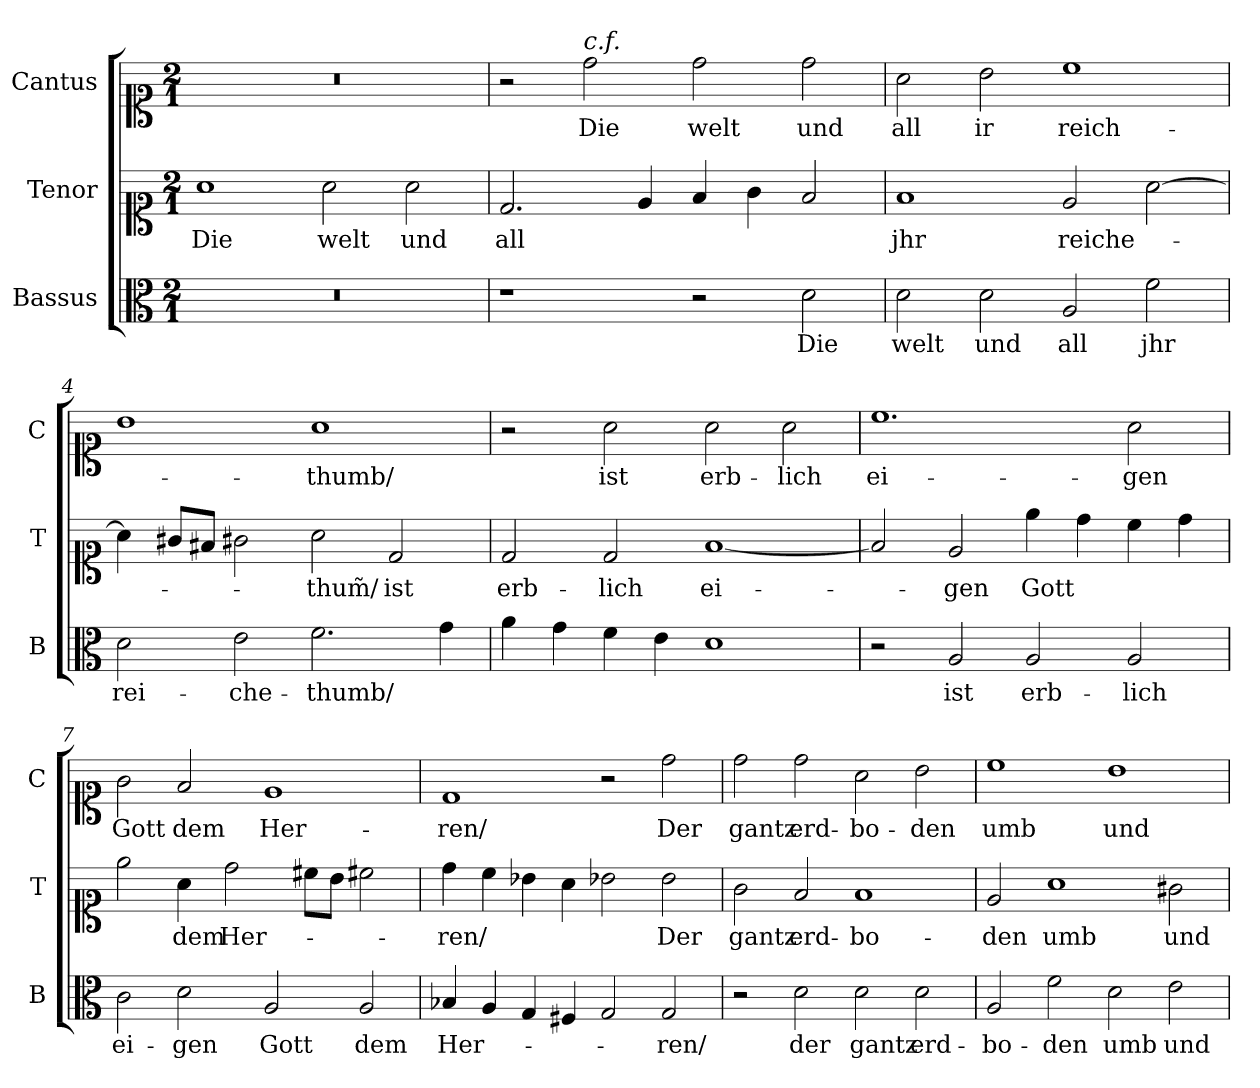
**kern	**text	**kern	**text	**kern	**text
*part3	*part3	*part2	*part2	*part1	*part1
*staff3	*staff3	*staff2	*staff2	*staff1	*staff1
*I"Bassus	*	*I"Tenor	*	*I"Cantus	*
*I'B	*	*I'T	*	*I'C	*
*clefC3	*	*clefC1	*	*clefC1	*
*k[]	*	*k[]	*	*k[]	*
*D:dor	*	*D:dor	*	*D:dor	*
*M2/1	*	*M2/1	*	*M2/1	*
*MM180	*	*MM180	*	*MM180	*
=1	=1	=1	=1	=1	=1
0r	.	1a	Die	0r	.
.	.	2a	welt	.	.
.	.	2a	und	.	.
=2	=2	=2	=2	=2	=2
1r	.	2.d	all	2r	.
!	!	!	!	!LO:TX:a:i:t=c.f.	!
.	.	.	.	2dd	Die
.	.	4e	.	.	.
2r	.	4f	.	2dd	welt
.	.	4g	.	.	.
2d	Die	2f	.	2dd	und
=3	=3	=3	=3	=3	=3
2d	welt	1f	jhr	2a	all
2d	und	.	.	2b	ir
2A	all	2e	reiche-	1cc	reich-
2f	jhr	[2a	.	.	.
=4	=4	=4	=4	=4	=4
2d	rei-	4a]	.	1b	.
.	.	8g#X/L	.	.	.
.	.	8f#X/J	.	.	.
2e	-che-	2g#X	.	.	.
2.f	-thumb/	2a	-thum̃/	1a	-thumb/
.	.	2d	ist	.	.
4g	.	.	.	.	.
=5	=5	=5	=5	=5	=5
4a	.	2d	erb-	2r	.
4g	.	.	.	.	.
4f	.	2d	-lich	2a	ist
4e	.	.	.	.	.
1d	.	[1f	ei-	2a	erb-
.	.	.	.	2a	-lich
=6	=6	=6	=6	=6	=6
2r	.	2f]	.	1.cc	ei-
2A	ist	2e	-gen	.	.
2A	erb-	4ee	Gott	.	.
.	.	4dd	.	.	.
2A	-lich	4cc	.	2a	-gen
.	.	4dd	.	.	.
=7	=7	=7	=7	=7	=7
2c	ei-	2ee	.	2g	Gott
2d	-gen	4a	dem	2f	dem
.	.	2dd	Her-	.	.
2A	Gott	.	.	1e	Her-
.	.	8cc#X\L	.	.	.
.	.	8b\J	.	.	.
2A	dem	2cc#X	.	.	.
=8	=8	=8	=8	=8	=8
4B-X	Her-	4dd	-ren/	1d	-ren/
4A	.	4cc	.	.	.
4G	.	4b-X	.	.	.
4F#X	.	4a	.	.	.
2G	.	2b-X	.	2r	.
2G	-ren/	2b-	Der	2dd	Der
=9	=9	=9	=9	=9	=9
2r	.	2g	gantz	2dd	gantz
2d	der	2f	erd-	2dd	erd-
2d	gantz	1f	-bo-	2a	-bo-
2d	erd-	.	.	2b	-den
=10	=10	=10	=10	=10	=10
2A	-bo-	2e	-den	1cc	umb
2f	-den	1a	umb	.	.
2d	umb	.	.	1b	und
2e	und	2g#X	und	.	.
=	=	=	=	=	=
*-	*-	*-	*-	*-	*-
